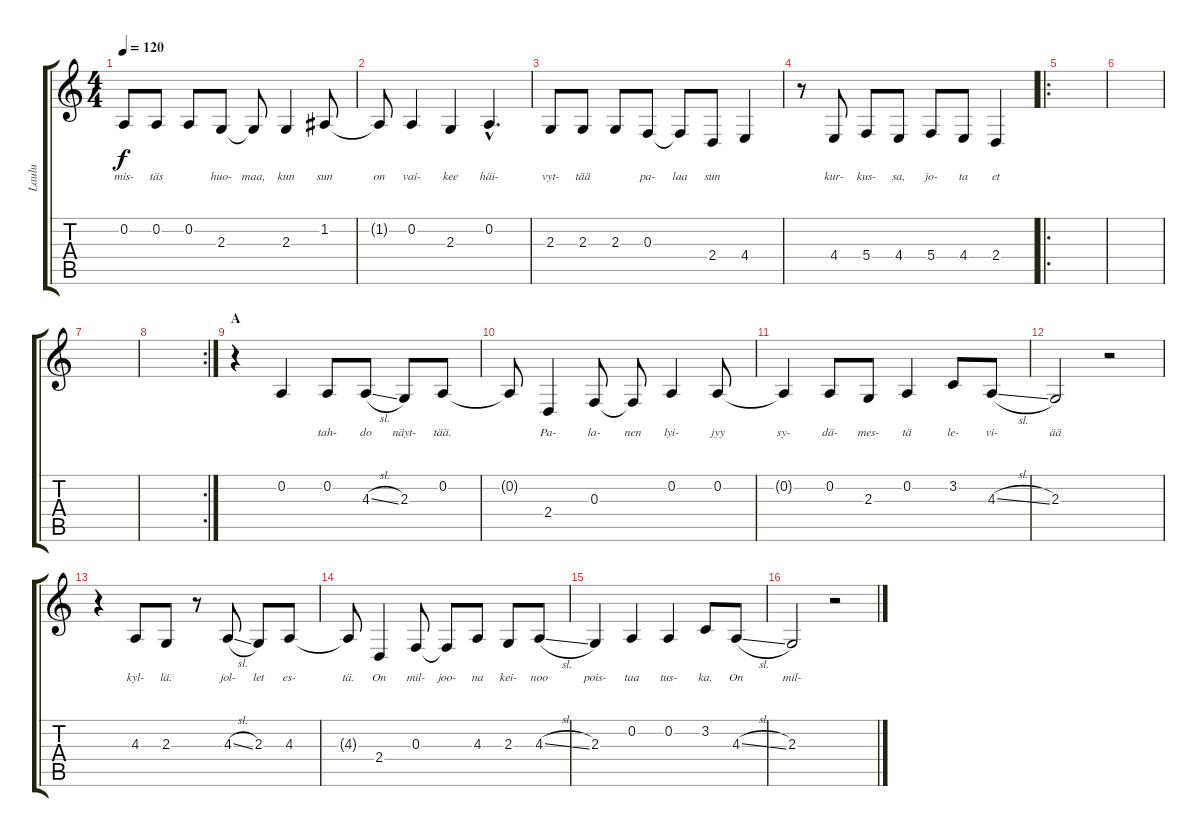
\track ("Laulu" "Laulu") {instrument altosax}
\staff {score tabs}
\tuning (D4 A3 F3 C3 G2 D2) {hide}
\ts (4 4)
\tempo 120
\clef g2
\ks c
0.2.8{lyrics (0 "mis-") lyrics (1 "") lyrics (2 "") lyrics (3 "") lyrics (4 "") dy f} 0.2.8{lyrics (0 "täs") lyrics (1 "") lyrics (2 "") lyrics (3 "") lyrics (4 "")} 0.2.8{lyrics (0 "") lyrics (1 "") lyrics (2 "") lyrics (3 "") lyrics (4 "")} 2.3.8{lyrics (0 "huo-") lyrics (1 "") lyrics (2 "") lyrics (3 "") lyrics (4 "")} 2.3{t}.8{lyrics (0 "maa,") lyrics (1 "") lyrics (2 "") lyrics (3 "") lyrics (4 "")} 2.3.4{lyrics (0 "kun") lyrics (1 "") lyrics (2 "") lyrics (3 "") lyrics (4 "")} 1.2.8{lyrics (0 "sun") lyrics (1 "") lyrics (2 "") lyrics (3 "") lyrics (4 "")} |
1.2{t}.8{lyrics (0 "on") lyrics (1 "") lyrics (2 "") lyrics (3 "") lyrics (4 "")} 0.2.4{lyrics (0 "vai-") lyrics (1 "") lyrics (2 "") lyrics (3 "") lyrics (4 "")} 2.3.4{lyrics (0 "kee") lyrics (1 "") lyrics (2 "") lyrics (3 "") lyrics (4 "")} 0.2{hac}.4{d lyrics (0 "häi-") lyrics (1 "") lyrics (2 "") lyrics (3 "") lyrics (4 "")} |
2.3.8{lyrics (0 "vyt-") lyrics (1 "") lyrics (2 "") lyrics (3 "") lyrics (4 "")} 2.3.8{lyrics (0 "tää") lyrics (1 "") lyrics (2 "") lyrics (3 "") lyrics (4 "")} 2.3.8{lyrics (0 "") lyrics (1 "") lyrics (2 "") lyrics (3 "") lyrics (4 "")} 0.3.8{lyrics (0 "pa-") lyrics (1 "") lyrics (2 "") lyrics (3 "") lyrics (4 "")} 0.3{t}.8{lyrics (0 "laa") lyrics (1 "") lyrics (2 "") lyrics (3 "") lyrics (4 "")} 2.4.8{lyrics (0 "sun") lyrics (1 "") lyrics (2 "") lyrics (3 "") lyrics (4 "")} 4.4.4{lyrics (0 "") lyrics (1 "") lyrics (2 "") lyrics (3 "") lyrics (4 "")} |
r.8 4.4.8{lyrics (0 "kur-") lyrics (1 "") lyrics (2 "") lyrics (3 "") lyrics (4 "")} 5.4.8{lyrics (0 "kus-") lyrics (1 "") lyrics (2 "") lyrics (3 "") lyrics (4 "")} 4.4.8{lyrics (0 "sa,") lyrics (1 "") lyrics (2 "") lyrics (3 "") lyrics (4 "")} 5.4.8{lyrics (0 "jo-") lyrics (1 "") lyrics (2 "") lyrics (3 "") lyrics (4 "")} 4.4.8{lyrics (0 "ta") lyrics (1 "") lyrics (2 "") lyrics (3 "") lyrics (4 "")} 2.4.4{lyrics (0 "et") lyrics (1 "") lyrics (2 "") lyrics (3 "") lyrics (4 "")} |
\ro
|
|
|
\rc 2
|
\section ("" "A")
r.4 0.2.4{lyrics (0 "") lyrics (1 "") lyrics (2 "") lyrics (3 "") lyrics (4 "")} 0.2.8{lyrics (0 "tah-") lyrics (1 "") lyrics (2 "") lyrics (3 "") lyrics (4 "")} 4.3{sl}.8{lyrics (0 "do") lyrics (1 "") lyrics (2 "") lyrics (3 "") lyrics (4 "")} 2.3.8{lyrics (0 "näyt-") lyrics (1 "") lyrics (2 "") lyrics (3 "") lyrics (4 "")} 0.2.8{lyrics (0 "tää.") lyrics (1 "") lyrics (2 "") lyrics (3 "") lyrics (4 "")} |
0.2{t}.8{lyrics (0 "") lyrics (1 "") lyrics (2 "") lyrics (3 "") lyrics (4 "")} 2.4.4{lyrics (0 "Pa-") lyrics (1 "") lyrics (2 "") lyrics (3 "") lyrics (4 "")} 0.3.8{lyrics (0 "la-") lyrics (1 "") lyrics (2 "") lyrics (3 "") lyrics (4 "")} 0.3{t}.8{lyrics (0 "nen") lyrics (1 "") lyrics (2 "") lyrics (3 "") lyrics (4 "")} 0.2.4{lyrics (0 "lyi-") lyrics (1 "") lyrics (2 "") lyrics (3 "") lyrics (4 "")} 0.2.8{lyrics (0 "jyy") lyrics (1 "") lyrics (2 "") lyrics (3 "") lyrics (4 "")} |
0.2{t}.4{lyrics (0 "sy-") lyrics (1 "") lyrics (2 "") lyrics (3 "") lyrics (4 "")} 0.2.8{lyrics (0 "dä-") lyrics (1 "") lyrics (2 "") lyrics (3 "") lyrics (4 "")} 2.3.8{lyrics (0 "mes-") lyrics (1 "") lyrics (2 "") lyrics (3 "") lyrics (4 "")} 0.2.4{lyrics (0 "tä") lyrics (1 "") lyrics (2 "") lyrics (3 "") lyrics (4 "")} 3.2.8{lyrics (0 "le-") lyrics (1 "") lyrics (2 "") lyrics (3 "") lyrics (4 "")} 4.3{sl}.8{lyrics (0 "vi-") lyrics (1 "") lyrics (2 "") lyrics (3 "") lyrics (4 "")} |
2.3.2{lyrics (0 "ää") lyrics (1 "") lyrics (2 "") lyrics (3 "") lyrics (4 "")} r.2 |
r.4 4.3.8{lyrics (0 "kyl-") lyrics (1 "") lyrics (2 "") lyrics (3 "") lyrics (4 "")} 2.3.8{lyrics (0 "lä.") lyrics (1 "") lyrics (2 "") lyrics (3 "") lyrics (4 "")} r.8 4.3{sl}.8{lyrics (0 "jol-") lyrics (1 "") lyrics (2 "") lyrics (3 "") lyrics (4 "")} 2.3.8{lyrics (0 "let") lyrics (1 "") lyrics (2 "") lyrics (3 "") lyrics (4 "")} 4.3.8{lyrics (0 "es-") lyrics (1 "") lyrics (2 "") lyrics (3 "") lyrics (4 "")} |
4.3{t}.8{lyrics (0 "tä.") lyrics (1 "") lyrics (2 "") lyrics (3 "") lyrics (4 "")} 2.4.4{lyrics (0 "On") lyrics (1 "") lyrics (2 "") lyrics (3 "") lyrics (4 "")} 0.3.8{lyrics (0 "mil-") lyrics (1 "") lyrics (2 "") lyrics (3 "") lyrics (4 "")} 0.3{t}.8{lyrics (0 "joo-") lyrics (1 "") lyrics (2 "") lyrics (3 "") lyrics (4 "")} 4.3.8{lyrics (0 "na") lyrics (1 "") lyrics (2 "") lyrics (3 "") lyrics (4 "")} 2.3.8{lyrics (0 "kei-") lyrics (1 "") lyrics (2 "") lyrics (3 "") lyrics (4 "")} 4.3{sl}.8{lyrics (0 "noo") lyrics (1 "") lyrics (2 "") lyrics (3 "") lyrics (4 "")} |
2.3.4{lyrics (0 "pois-") lyrics (1 "") lyrics (2 "") lyrics (3 "") lyrics (4 "")} 0.2.4{lyrics (0 "taa") lyrics (1 "") lyrics (2 "") lyrics (3 "") lyrics (4 "")} 0.2.4{lyrics (0 "tus-") lyrics (1 "") lyrics (2 "") lyrics (3 "") lyrics (4 "")} 3.2.8{lyrics (0 "ka.") lyrics (1 "") lyrics (2 "") lyrics (3 "") lyrics (4 "")} 4.3{sl}.8{lyrics (0 "On") lyrics (1 "") lyrics (2 "") lyrics (3 "") lyrics (4 "")} |
2.3.2{lyrics (0 "mil-") lyrics (1 "") lyrics (2 "") lyrics (3 "") lyrics (4 "")} r.2
